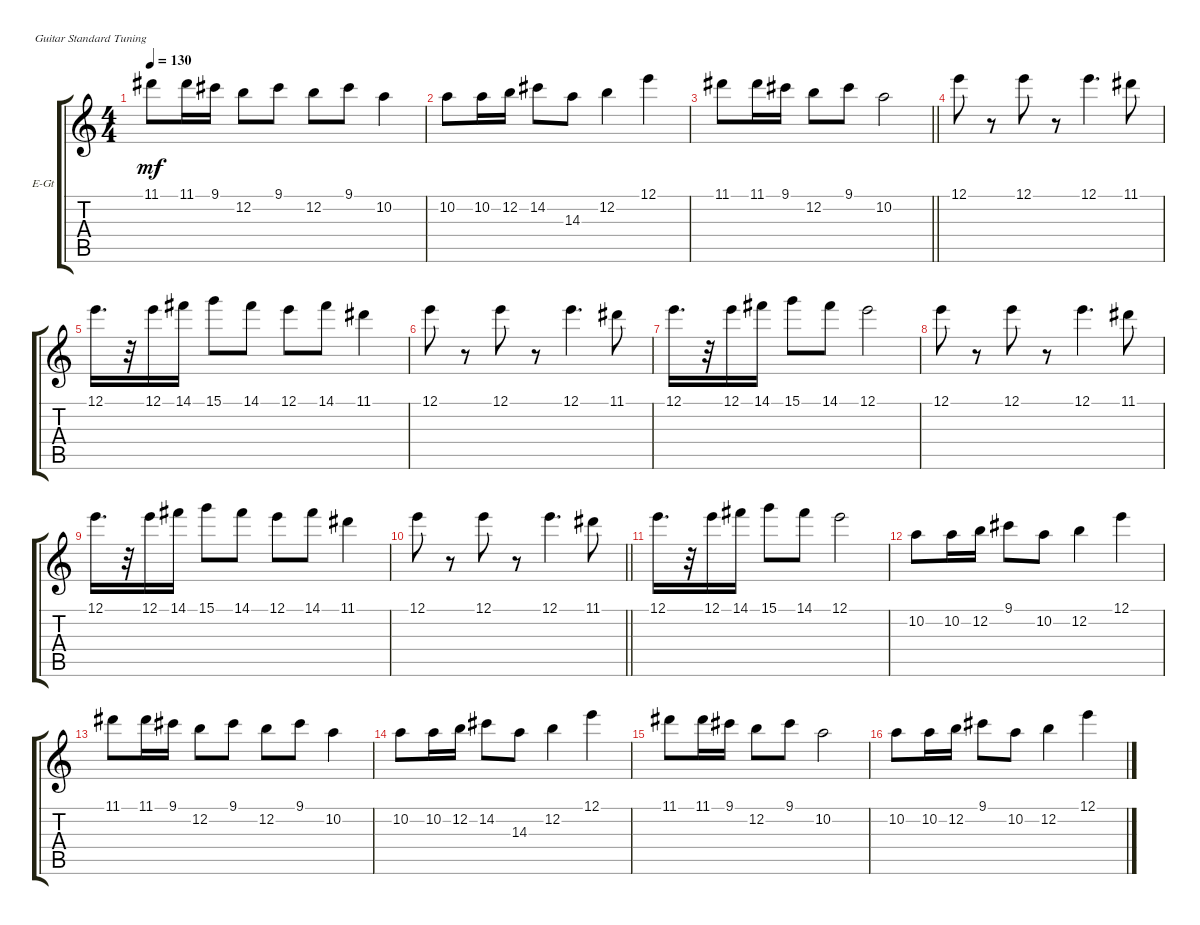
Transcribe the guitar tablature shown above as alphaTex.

\defaultSystemsLayout 4
\bracketExtendMode groupsimilarinstruments
\firstSystemTrackNameOrientation horizontal
\otherSystemsTrackNameOrientation horizontal
\track ("Guitar 3" "E-Gt") {instrument distortionguitar}
\staff {score tabs}
\tuning (E4 B3 G3 D3 A2 E2)
\ts (4 4)
\tempo 130
\clef g2
\ks aminor
11.1.8{dy mf} 11.1.16 9.1.16 12.2.8 9.1.8 12.2.8 9.1.8 10.2.4 |
10.2.8 10.2.16 12.2.16 14.2.8 14.3.8 12.2.4 12.1.4 |
\barLineRight lightlight
11.1.8 11.1.16 9.1.16 12.2.8 9.1.8 10.2.2 |
12.1.8 r.8 12.1.8 r.8 12.1.4{d} 11.1.8 |
12.1.16{d} r.32 12.1.16 14.1.16 15.1.8 14.1.8 12.1.8 14.1.8 11.1.4 |
12.1.8 r.8 12.1.8 r.8 12.1.4{d} 11.1.8 |
12.1.16{d} r.32 12.1.16 14.1.16 15.1.8 14.1.8 12.1.2 |
12.1.8 r.8 12.1.8 r.8 12.1.4{d} 11.1.8 |
12.1.16{d} r.32 12.1.16 14.1.16 15.1.8 14.1.8 12.1.8 14.1.8 11.1.4 |
\barLineRight lightlight
12.1.8 r.8 12.1.8 r.8 12.1.4{d} 11.1.8 |
12.1.16{d} r.32 12.1.16 14.1.16 15.1.8 14.1.8 12.1.2 |
10.2.8 10.2.16 12.2.16 9.1.8 10.2.8 12.2.4 12.1.4 |
11.1.8 11.1.16 9.1.16 12.2.8 9.1.8 12.2.8 9.1.8 10.2.4 |
10.2.8 10.2.16 12.2.16 14.2.8 14.3.8 12.2.4 12.1.4 |
11.1.8 11.1.16 9.1.16 12.2.8 9.1.8 10.2.2 |
10.2.8 10.2.16 12.2.16 9.1.8 10.2.8 12.2.4 12.1.4
